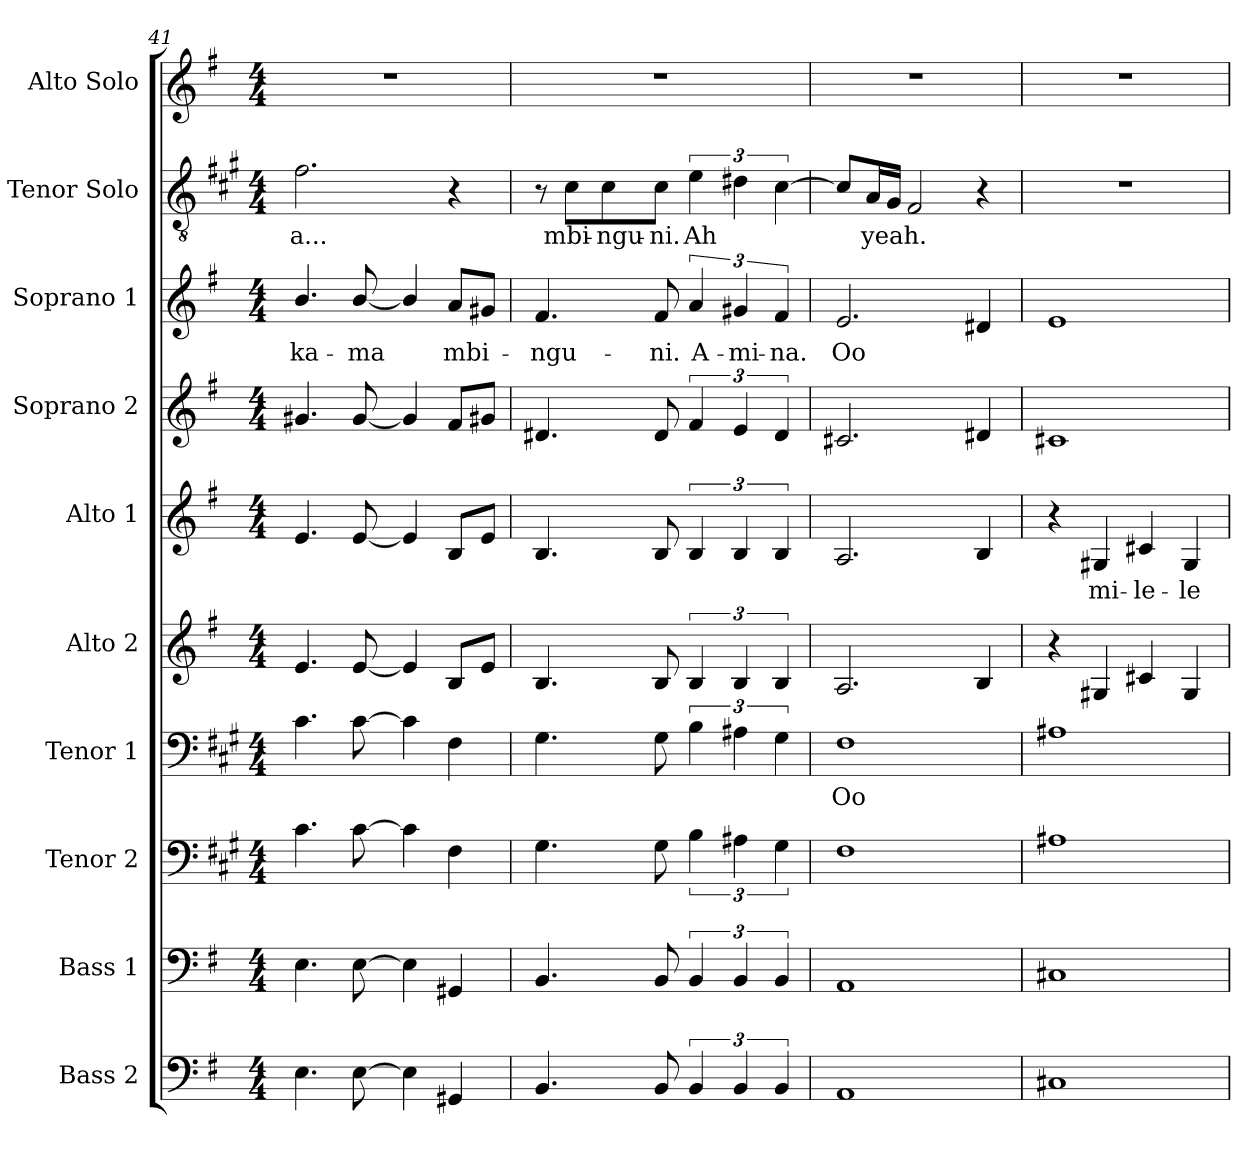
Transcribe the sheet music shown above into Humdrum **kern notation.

**kern	**kern	**kern	**kern	**text	**kern	**kern	**text	**kern	**kern	**text	**kern	**text	**kern
*part10	*part9	*part8	*part7	*part7	*part6	*part5	*part5	*part4	*part3	*part3	*part2	*part2	*part1
*staff10	*staff9	*staff8	*staff7	*staff7	*staff6	*staff5	*staff5	*staff4	*staff3	*staff3	*staff2	*staff2	*staff1
*I"Bass 2	*I"Bass 1	*I"Tenor 2	*I"Tenor 1	*	*I"Alto 2	*I"Alto 1	*	*I"Soprano 2	*I"Soprano 1	*	*I"Tenor Solo	*	*I"Alto Solo
*I'B2	*I'B1	*I'T2	*I'T1	*	*I'A2	*I'A1	*	*I'S2	*I'S1	*	*I'TS	*	*I'AS
!!LO:PB:g=z
*clefF4	*clefF4	*clefF4	*clefF4	*	*clefG2	*clefG2	*	*clefG2	*clefG2	*	*clefGv2	*	*clefG2
*	*	*ITrd1c2	*ITrd1c2	*	*	*	*	*	*	*	*ITrd1c2	*	*
*k[f#]	*k[f#]	*k[f#]	*k[f#]	*	*k[f#]	*k[f#]	*	*k[f#]	*k[f#]	*	*k[f#]	*	*k[f#]
*M4/4	*M4/4	*M4/4	*M4/4	*	*M4/4	*M4/4	*	*M4/4	*M4/4	*	*M4/4	*	*M4/4
=41	=41	=41	=41	=41	=41	=41	=41	=41	=41	=41	=41	=41	=41
4.E\	4.E\	4.B\	4.B\	.	4.e/	4.e/	.	4.g#X/	4.b/	-ka-	2.e\	-a...	1r
[8E\	[8E\	[8B\	[8B\	.	[8e/	[8e/	.	[8g#/	[8b/	-ma	.	.	.
4E\]	4E\]	4B\]	4B\]	.	4e/]	4e/]	.	4g#/]	4b/]	.	.	.	.
4GG#X/	4GG#X/	4E\	4E\	.	8B/L	8B/L	.	8f#/L	8a/L	mbi-	4r	.	.
.	.	.	.	.	8e/J	8e/J	.	8g#X/J	8g#X/J	.	.	.	.
=42	=42	=42	=42	=42	=42	=42	=42	=42	=42	=42	=42	=42	=42
4.BB/	4.BB/	4.F#\	4.F#\	.	4.B/	4.B/	.	4.d#X/	4.f#/	-ngu-	8r	.	1r
.	.	.	.	.	.	.	.	.	.	.	8B\L	mbi-	.
.	.	.	.	.	.	.	.	.	.	.	8B\	-ngu-	.
8BB/	8BB/	8F#\	8F#\	.	8B/	8B/	.	8d#/	8f#/	-ni.	8B\J	-ni.	.
6BB/	6BB/	6A\	6A\	.	6B/	6B/	.	6f#/	6a/	A-	6d\	Ah	.
6BB/	6BB/	6G#X\	6G#X\	.	6B/	6B/	.	6e/	6g#X/	-mi-	6c#X\	.	.
6BB/	6BB/	6F#\	6F#\	.	6B/	6B/	.	6d#/	6f#/	-na.	[6B\	.	.
=43	=43	=43	=43	=43	=43	=43	=43	=43	=43	=43	=43	=43	=43
1AA	1AA	1E	1E	Oo	2.A/	2.A/	.	2.c#X/	2.e/	Oo	8B/L]	.	1r
.	.	.	.	.	.	.	.	.	.	.	16G/L	yeah.	.
.	.	.	.	.	.	.	.	.	.	.	16F#/JJ	.	.
.	.	.	.	.	.	.	.	.	.	.	2E/	.	.
.	.	.	.	.	4B/	4B/	.	4d#X/	4d#X/	.	4r	.	.
!!LO:PB:g=z
=44	=44	=44	=44	=44	=44	=44	=44	=44	=44	=44	=44	=44	=44
1C#X	1C#X	1G#X	1G#X	.	4r	4r	.	1c#X	1e	.	1r	.	1r
.	.	.	.	.	4G#X/	4G#X/	mi-	.	.	.	.	.	.
.	.	.	.	.	4c#X/	4c#X/	-le-	.	.	.	.	.	.
.	.	.	.	.	4G#/	4G#/	-le	.	.	.	.	.	.
=	=	=	=	=	=	=	=	=	=	=	=	=	=
*-	*-	*-	*-	*-	*-	*-	*-	*-	*-	*-	*-	*-	*-
